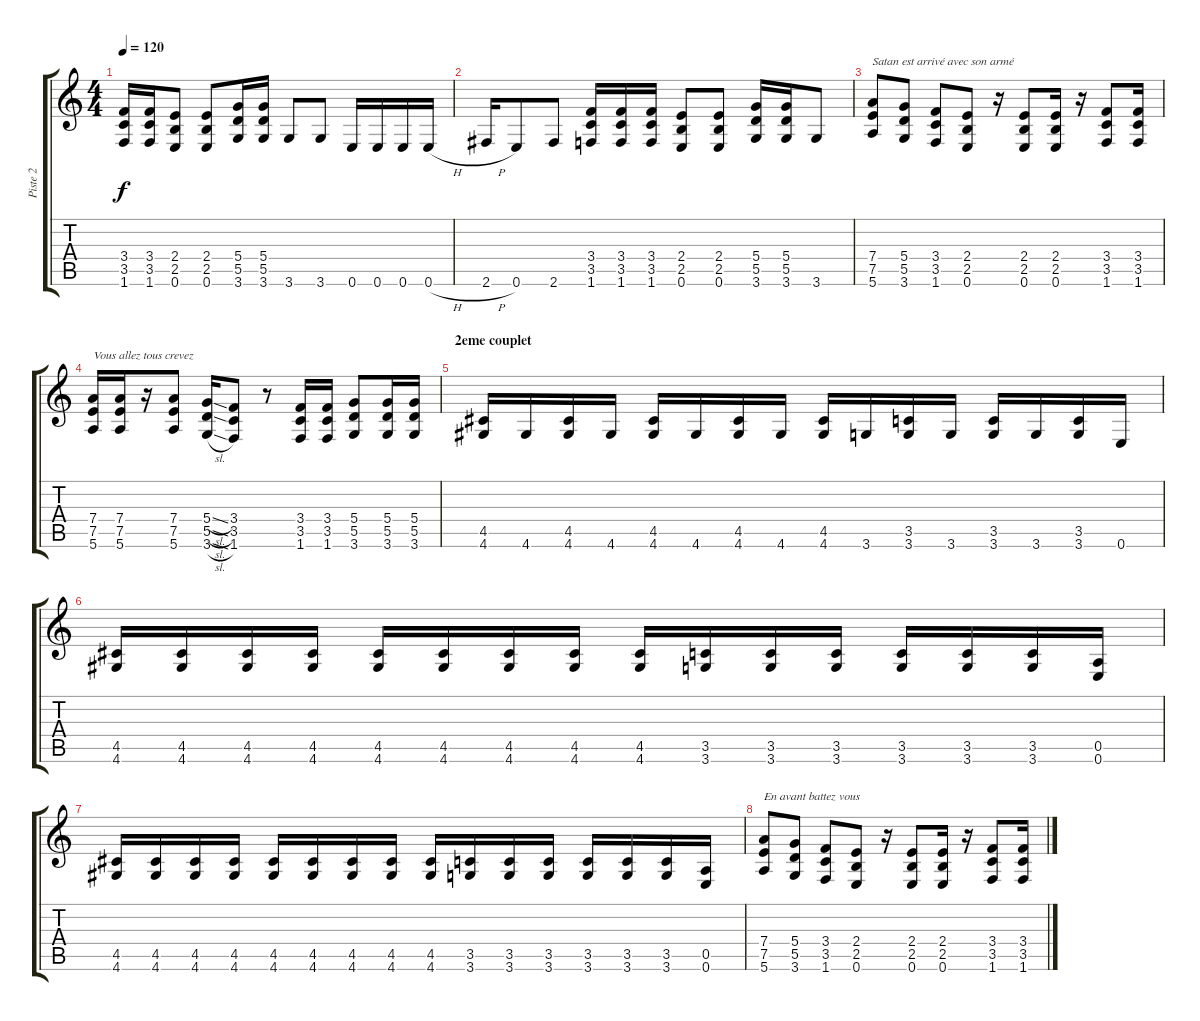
\track ("Piste 2" "Piste 2") {instrument distortionguitar}
\staff {score tabs}
\tuning (E4 B3 G3 D3 A2 E2) {hide}
\ts (4 4)
\tempo 120
\clef g2
\ks c
(3.4 3.5 1.6).16{dy f} (3.4 3.5 1.6).16 (2.4 2.5 0.6).8 (2.4 2.5 0.6).8 (5.4 5.5 3.6).16 (5.4 5.5 3.6).16 3.6.8 3.6.8 0.6.16 0.6.16 0.6.16 0.6{h}.16 |
2.6{h}.16 0.6.8 2.6.8 (3.4 3.5 1.6).16 (3.4 3.5 1.6).16 (3.4 3.5 1.6).16 (2.4 2.5 0.6).8 (2.4 2.5 0.6).8 (5.4 5.5 3.6).16 (5.4 5.5 3.6).16 3.6.8 |
(7.4 7.5 5.6).8{txt "Satan est arrivé avec son armé "} (5.4 5.5 3.6).8 (3.4 3.5 1.6).8 (2.4 2.5 0.6).8 r.16 (2.4 2.5 0.6).8 (2.4 2.5 0.6).16 r.16 (3.4 3.5 1.6).8 (3.4 3.5 1.6).16 |
(7.4 7.5 5.6).16{txt "Vous allez tous crevez"} (7.4 7.5 5.6).16 r.16 (7.4 7.5 5.6).8 (5.4{sl} 5.5{sl} 3.6{sl}).16 (3.4 3.5 1.6).8 r.8 (3.4 3.5 1.6).16 (3.4 3.5 1.6).16 (5.4 5.5 3.6).8 (5.4 5.5 3.6).16 (5.4 5.5 3.6).16 |
\section ("" "2eme couplet")
(4.5 4.6).16 4.6.16 (4.5 4.6).16 4.6.16 (4.5 4.6).16 4.6.16 (4.5 4.6).16 4.6.16 (4.5 4.6).16 3.6.16 (3.5 3.6).16 3.6.16 (3.5 3.6).16 3.6.16 (3.5 3.6).16 0.6.16 |
(4.5 4.6).16 (4.5 4.6).16 (4.5 4.6).16 (4.5 4.6).16 (4.5 4.6).16 (4.5 4.6).16 (4.5 4.6).16 (4.5 4.6).16 (4.5 4.6).16 (3.5 3.6).16 (3.5 3.6).16 (3.5 3.6).16 (3.5 3.6).16 (3.5 3.6).16 (3.5 3.6).16 (0.5 0.6).16 |
(4.5 4.6).16 (4.5 4.6).16 (4.5 4.6).16 (4.5 4.6).16 (4.5 4.6).16 (4.5 4.6).16 (4.5 4.6).16 (4.5 4.6).16 (4.5 4.6).16 (3.5 3.6).16 (3.5 3.6).16 (3.5 3.6).16 (3.5 3.6).16 (3.5 3.6).16 (3.5 3.6).16 (0.5 0.6).16 |
(7.4 7.5 5.6).8{txt "En avant battez vous"} (5.4 5.5 3.6).8 (3.4 3.5 1.6).8 (2.4 2.5 0.6).8 r.16 (2.4 2.5 0.6).8 (2.4 2.5 0.6).16 r.16 (3.4 3.5 1.6).8 (3.4 3.5 1.6).16
